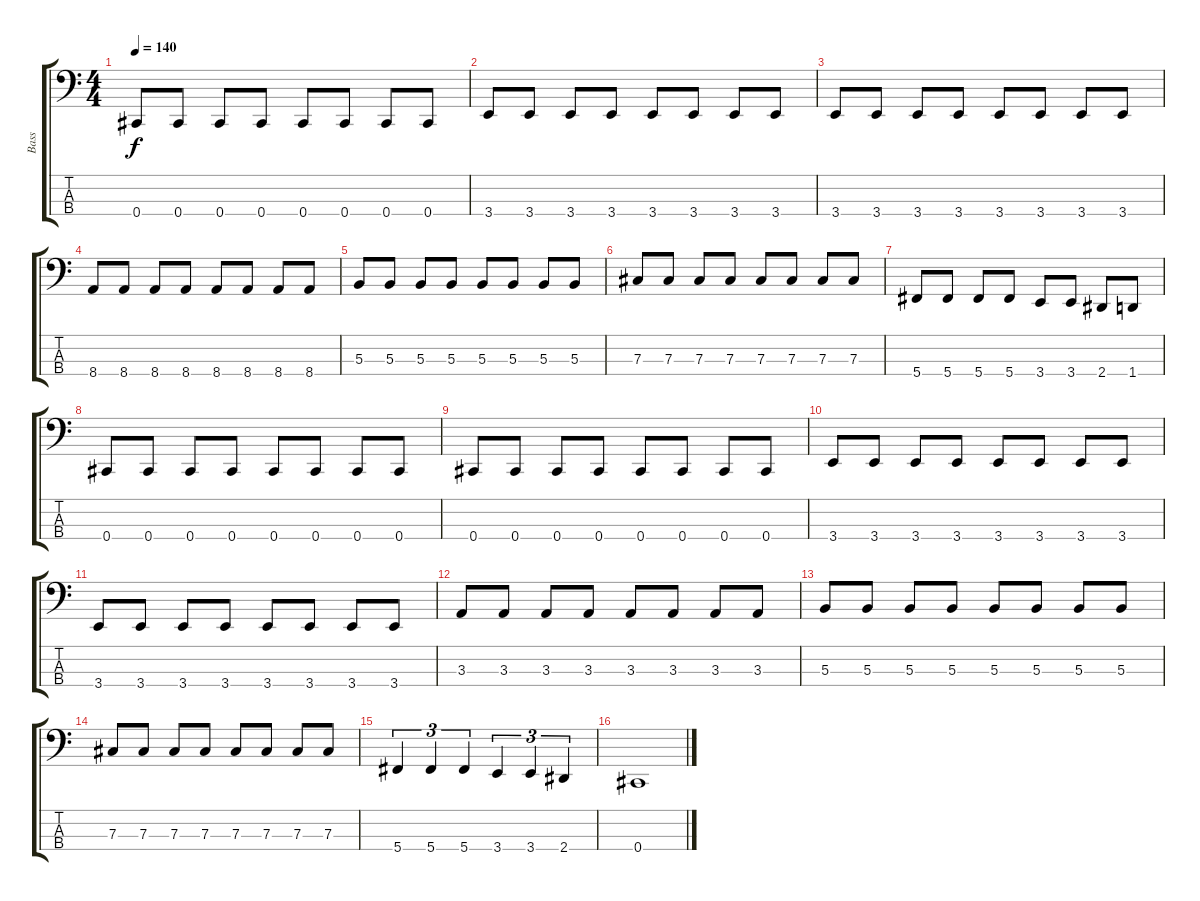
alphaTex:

\track ("Bass" "Bass") {instrument electricbassfinger}
\staff {score tabs}
\tuning (E2 B1 Gb1 Db1) {hide}
\ts (4 4)
\tempo 140
\clef f4
\ks c
0.4.8{dy f} 0.4.8 0.4.8 0.4.8 0.4.8 0.4.8 0.4.8 0.4.8 |
3.4.8 3.4.8 3.4.8 3.4.8 3.4.8 3.4.8 3.4.8 3.4.8 |
3.4.8 3.4.8 3.4.8 3.4.8 3.4.8 3.4.8 3.4.8 3.4.8 |
8.4.8 8.4.8 8.4.8 8.4.8 8.4.8 8.4.8 8.4.8 8.4.8 |
5.3.8 5.3.8 5.3.8 5.3.8 5.3.8 5.3.8 5.3.8 5.3.8 |
7.3.8 7.3.8 7.3.8 7.3.8 7.3.8 7.3.8 7.3.8 7.3.8 |
5.4.8 5.4.8 5.4.8 5.4.8 3.4.8 3.4.8 2.4.8 1.4.8 |
0.4.8 0.4.8 0.4.8 0.4.8 0.4.8 0.4.8 0.4.8 0.4.8 |
0.4.8 0.4.8 0.4.8 0.4.8 0.4.8 0.4.8 0.4.8 0.4.8 |
3.4.8 3.4.8 3.4.8 3.4.8 3.4.8 3.4.8 3.4.8 3.4.8 |
3.4.8 3.4.8 3.4.8 3.4.8 3.4.8 3.4.8 3.4.8 3.4.8 |
3.3.8 3.3.8 3.3.8 3.3.8 3.3.8 3.3.8 3.3.8 3.3.8 |
5.3.8 5.3.8 5.3.8 5.3.8 5.3.8 5.3.8 5.3.8 5.3.8 |
7.3.8 7.3.8 7.3.8 7.3.8 7.3.8 7.3.8 7.3.8 7.3.8 |
5.4.4{tu (3 2)} 5.4.4{tu (3 2)} 5.4.4{tu (3 2)} 3.4.4{tu (3 2)} 3.4.4{tu (3 2)} 2.4.4{tu (3 2)} |
0.4.1
